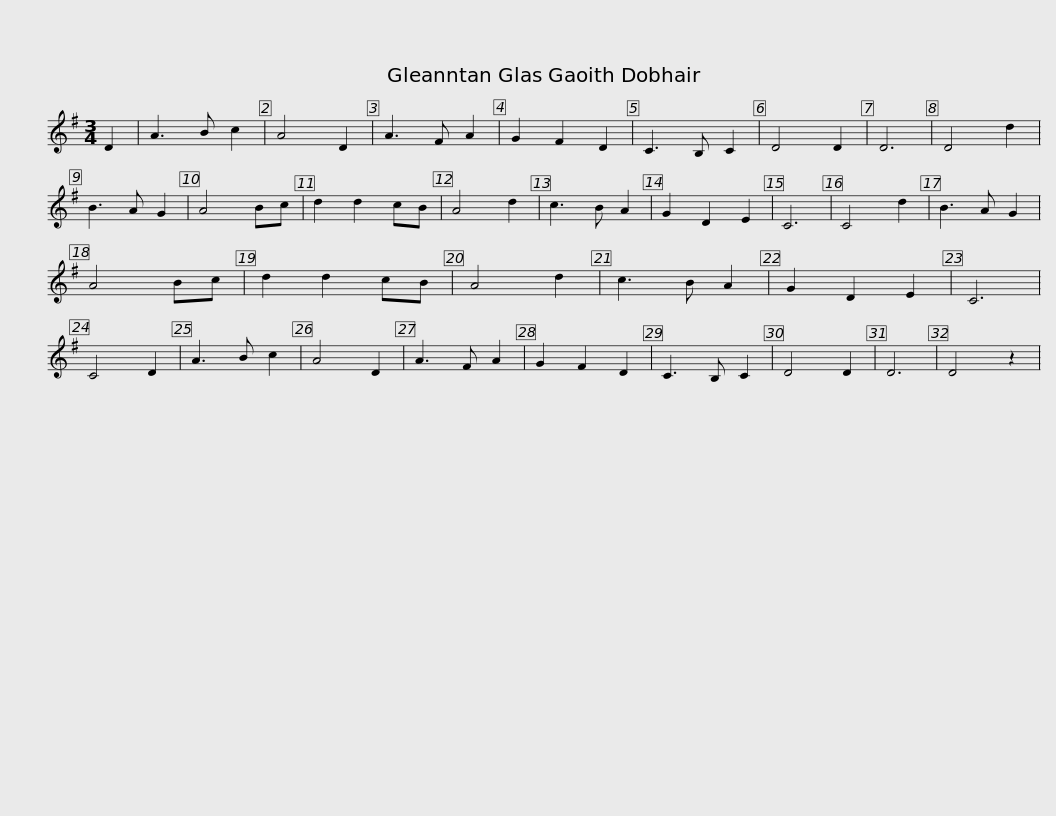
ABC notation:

X:1
L:1/8
M:3/4
I:linebreak $
K:G
V:1 treble
V:1
 D2 | A3 B c2 | A4 D2 | A3 F A2 | G2 F2 D2 | %5
 C3 B, C2 | D4 D2 | D6 | D4 d2 | B3 A G2 | %10
 A4 Bc | d2 d2 cB | A4 d2 |$ c3 B A2 | G2 D2 E2 | %15
 C6 | C4 d2 | B3 A G2 | A4 Bc | d2 d2 cB | %20
 A4 d2 | c3 B A2 | G2 D2 E2 | C6 | C4 D2 | %25
 A3 B c2 |$ A4 D2 | A3 F A2 | G2 F2 D2 | C3 B, C2 | %30
 D4 D2 | D6 | D4 z2 | %33
